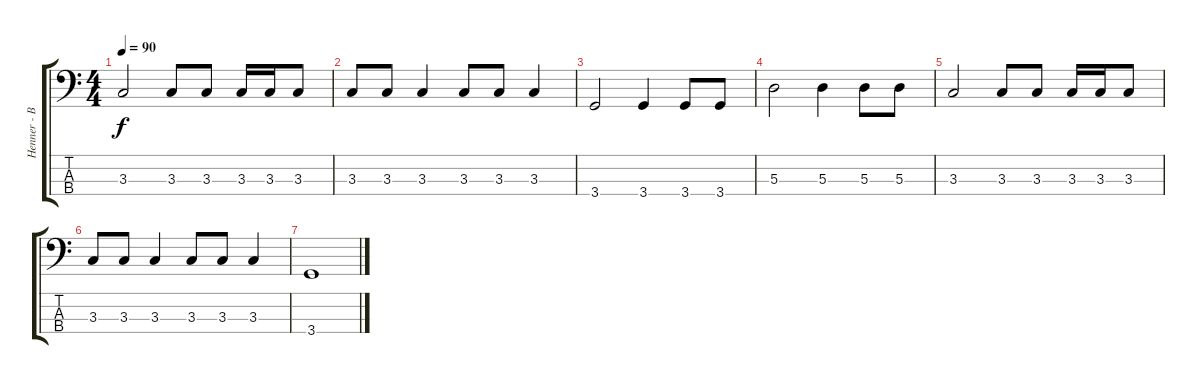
\track ("Henner - Bass" "Henner - B") {instrument electricbassfinger}
\staff {score tabs}
\tuning (G2 D2 A1 E1) {hide}
\ts (4 4)
\tempo 90
\clef f4
\ks c
3.3.2{dy f} 3.3.8 3.3.8 3.3.16 3.3.16 3.3.8 |
3.3.8 3.3.8 3.3.4 3.3.8 3.3.8 3.3.4 |
3.4.2 3.4.4 3.4.8 3.4.8 |
5.3.2 5.3.4 5.3.8 5.3.8 |
3.3.2 3.3.8 3.3.8 3.3.16 3.3.16 3.3.8 |
3.3.8 3.3.8 3.3.4 3.3.8 3.3.8 3.3.4 |
3.4.1
